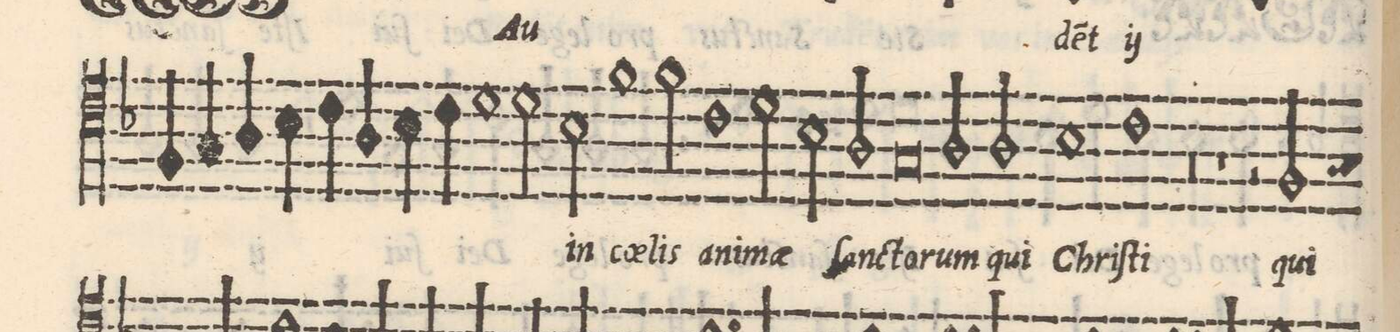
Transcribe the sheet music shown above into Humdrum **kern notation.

**kern	**text
*I"TENORE	*
*clefC4	*
*k[b-]	*
*met(C|)	*
*M2/1	*
*custos:F	*
4F/	.
4G/	.
4A/	.
4B-\	.
=7-	=7-
4c\	.
4A/	.
4B-\	.
4c\	.
1d	.
=8-	=8-
2d\	-dent
*	*Xij
2B-\	in
1f	cœ-
=9-	=9-
2f\	-lis
1c	a-
2d\	-ni-
=10-	=10-
2B-\	-mæ
2A/	ſan-
0G	-cto-
=11-	=11-
2A/	-rum
2A/	qui
=12-	=12-
1B-	Chri-
1c	-ſti
=13-	=13-
0r	.
=14-	=14-
1r	.
2r	.
2F/	qui
*-	*-
